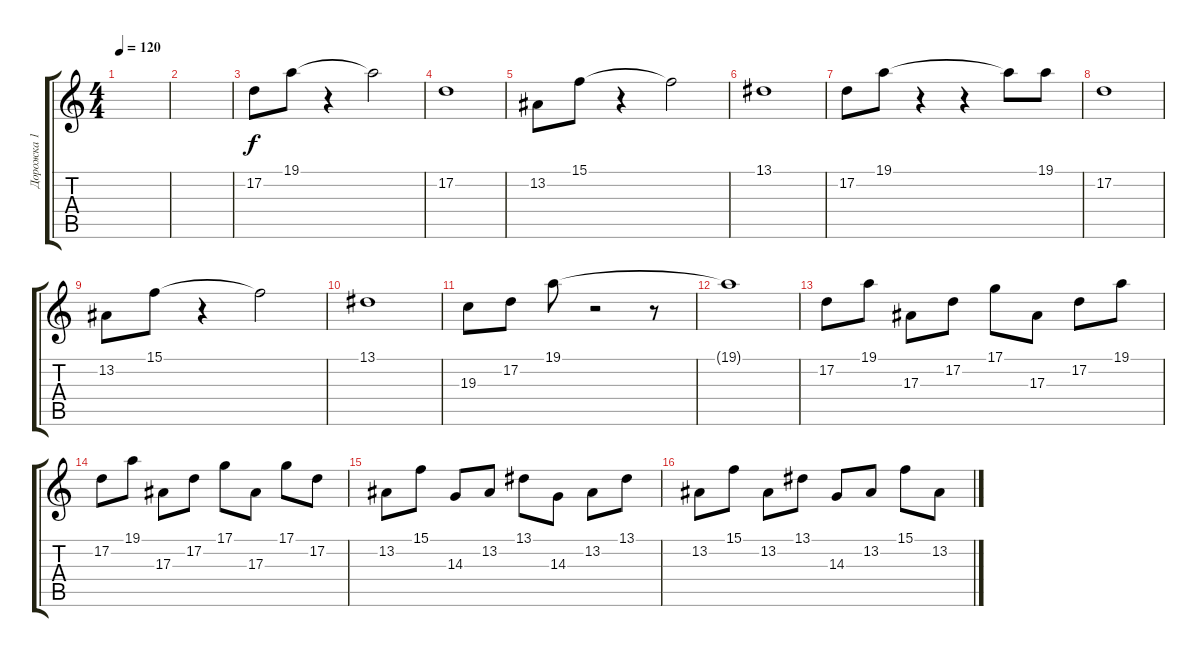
\track ("Дорожка 1" "Дорожка 1") {instrument brightacousticpiano}
\staff {score tabs}
\tuning (D4 A3 F3 C3 G2 D2) {hide}
\ts (4 4)
\tempo 120
\clef g2
\ks c
|
|
17.2.8 19.1.8 r.4 19.1{t}.2 |
17.2.1 |
13.2.8 15.1.8 r.4 15.1{t}.2 |
13.1.1 |
17.2.8 19.1.8 r.4 r.4 19.1{t}.8 19.1.8 |
17.2.1 |
13.2.8 15.1.8 r.4 15.1{t}.2 |
13.1.1 |
19.3.8 17.2.8 19.1.8 r.2 r.8 |
19.1{t}.1 |
17.2.8{volume 10} 19.1.8 17.3.8 17.2.8 17.1.8 17.3.8 17.2.8 19.1.8 |
17.2.8 19.1.8 17.3.8 17.2.8 17.1.8 17.3.8 17.1.8 17.2.8 |
13.2.8 15.1.8 14.3.8 13.2.8 13.1.8 14.3.8 13.2.8 13.1.8 |
13.2.8 15.1.8 13.2.8 13.1.8 14.3.8 13.2.8 15.1.8 13.2.8
